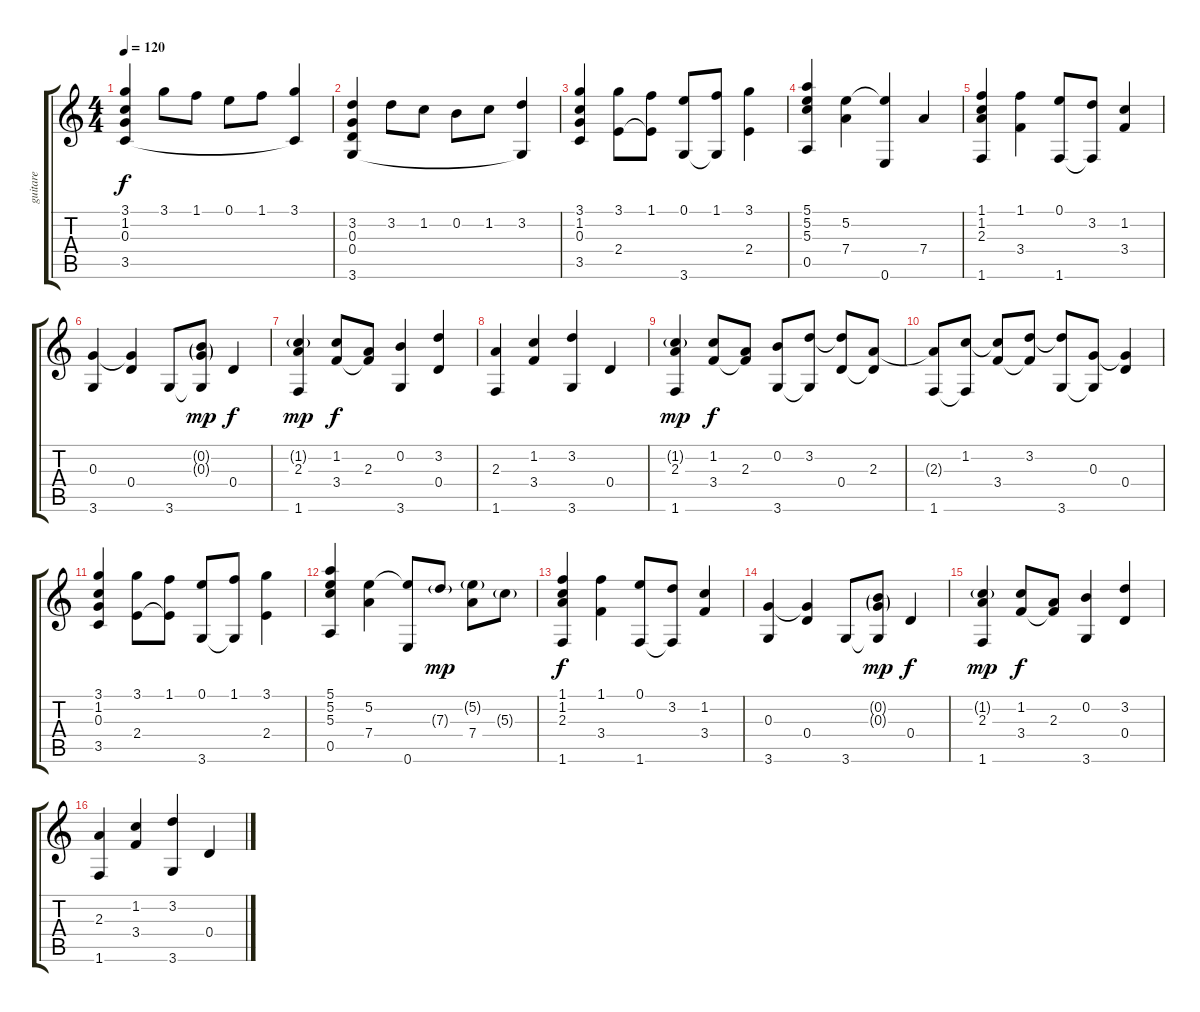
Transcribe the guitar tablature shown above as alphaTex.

\track ("guitare" "guitare") {instrument acousticguitarnylon}
\staff {score tabs}
\tuning (E4 B3 G3 D3 A2 E2) {hide}
\ts (4 4)
\tempo 120
\clef g2
\ks c
(3.1 1.2 0.3 3.5).4{dy f instrument acousticguitarnylon} 3.1.8 1.1.8 0.1.8 1.1.8 (3.1 3.5{t}).4 |
(3.2 0.3 0.4 3.6).4 3.2.8 1.2.8 0.2.8 1.2.8 (3.2 3.6{t}).4 |
(3.1 1.2 0.3 3.5).4 (3.1 2.4).8 (1.1 2.4{t}).8 (0.1 3.6).8 (1.1 3.6{t}).8 (3.1 2.4).4 |
(5.1 5.2 5.3 0.5).4 (5.2 7.4).4 (5.2{t} 0.6).4 7.4.4 |
(1.1 1.2 2.3 1.6).4 (1.1 3.4).4 (0.1 1.6).8 (3.2 1.6{t}).8 (1.2 3.4).4 |
(0.3 3.6).4 (0.3{t} 0.4).4 3.6.8 (0.2{g} 0.3{g} 3.6{t}).8{dy mp} 0.4.4{dy f} |
(1.2{g} 2.3 1.6).4{dy mp} (1.2 3.4).8{dy f} (2.3 3.4{t}).8 (0.2 3.6).4 (3.2 0.4).4 |
(2.3 1.6).4 (1.2 3.4).4 (3.2 3.6).4 0.4.4 |
(1.2{g} 2.3 1.6).4{dy mp} (1.2 3.4).8{dy f} (2.3 3.4{t}).8 (0.2 3.6).8 (3.2 3.6{t}).8 (3.2{t} 0.4).8 (2.3 0.4{t}).8 |
(2.3{t} 1.6).8 (1.2 1.6{t}).8 (1.2{t} 3.4).8 (3.2 3.4{t}).8 (3.2{t} 3.6).8 (0.3 3.6{t}).8 (0.3{t} 0.4).4 |
(3.1 1.2 0.3 3.5).4 (3.1 2.4).8 (1.1 2.4{t}).8 (0.1 3.6).8 (1.1 3.6{t}).8 (3.1 2.4).4 |
(5.1 5.2 5.3 0.5).4 (5.2 7.4).4 (5.2{t} 0.6).8 7.3{g}.8{dy mp} (5.2{g} 7.4).8 5.3{g}.8 |
(1.1 1.2 2.3 1.6).4{dy f} (1.1 3.4).4 (0.1 1.6).8 (3.2 1.6{t}).8 (1.2 3.4).4 |
(0.3 3.6).4 (0.3{t} 0.4).4 3.6.8 (0.2{g} 0.3{g} 3.6{t}).8{dy mp} 0.4.4{dy f} |
(1.2{g} 2.3 1.6).4{dy mp} (1.2 3.4).8{dy f} (2.3 3.4{t}).8 (0.2 3.6).4 (3.2 0.4).4 |
(2.3 1.6).4 (1.2 3.4).4 (3.2 3.6).4 0.4.4
